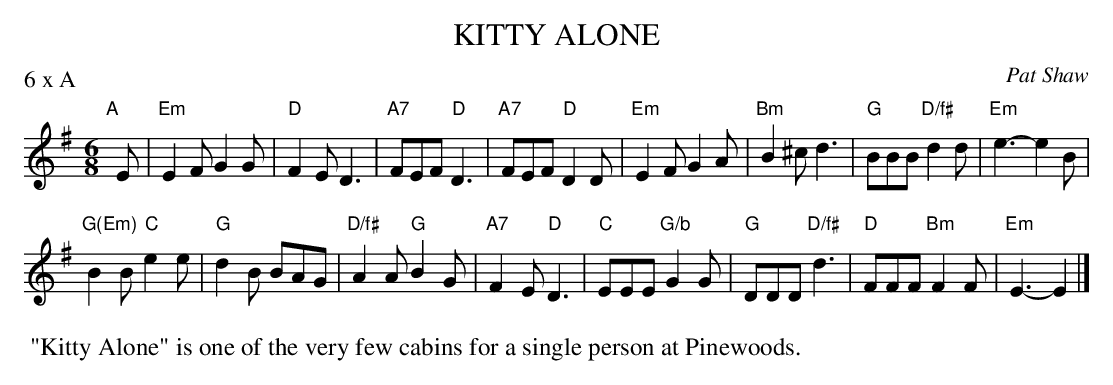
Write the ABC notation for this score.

X:1
T: KITTY ALONE
C: Pat Shaw
M: 6/8
L: 1/8
P: 6 x A
K: Em
"A"[|] E |\
"Em"E2F G2G | "D"F2E D3 | "A7"FEF "D"D3 | "A7"FEF "D"D2D |\
"Em"E2F G2A | "Bm"B2^c d3 | "G"BBB "D/f#"d2d | "Em"e3- e2 B |
"G(Em)"B2B "C"e2e | "G"d2B BAG | "D/f#"A2A "G"B2G | "A7"F2E "D"D3 |\
"C"EEE "G/b"G2G | "G"DDD "D/f#"d3 | "D"FFF "Bm"F2F | "Em"E3- E2 |]
